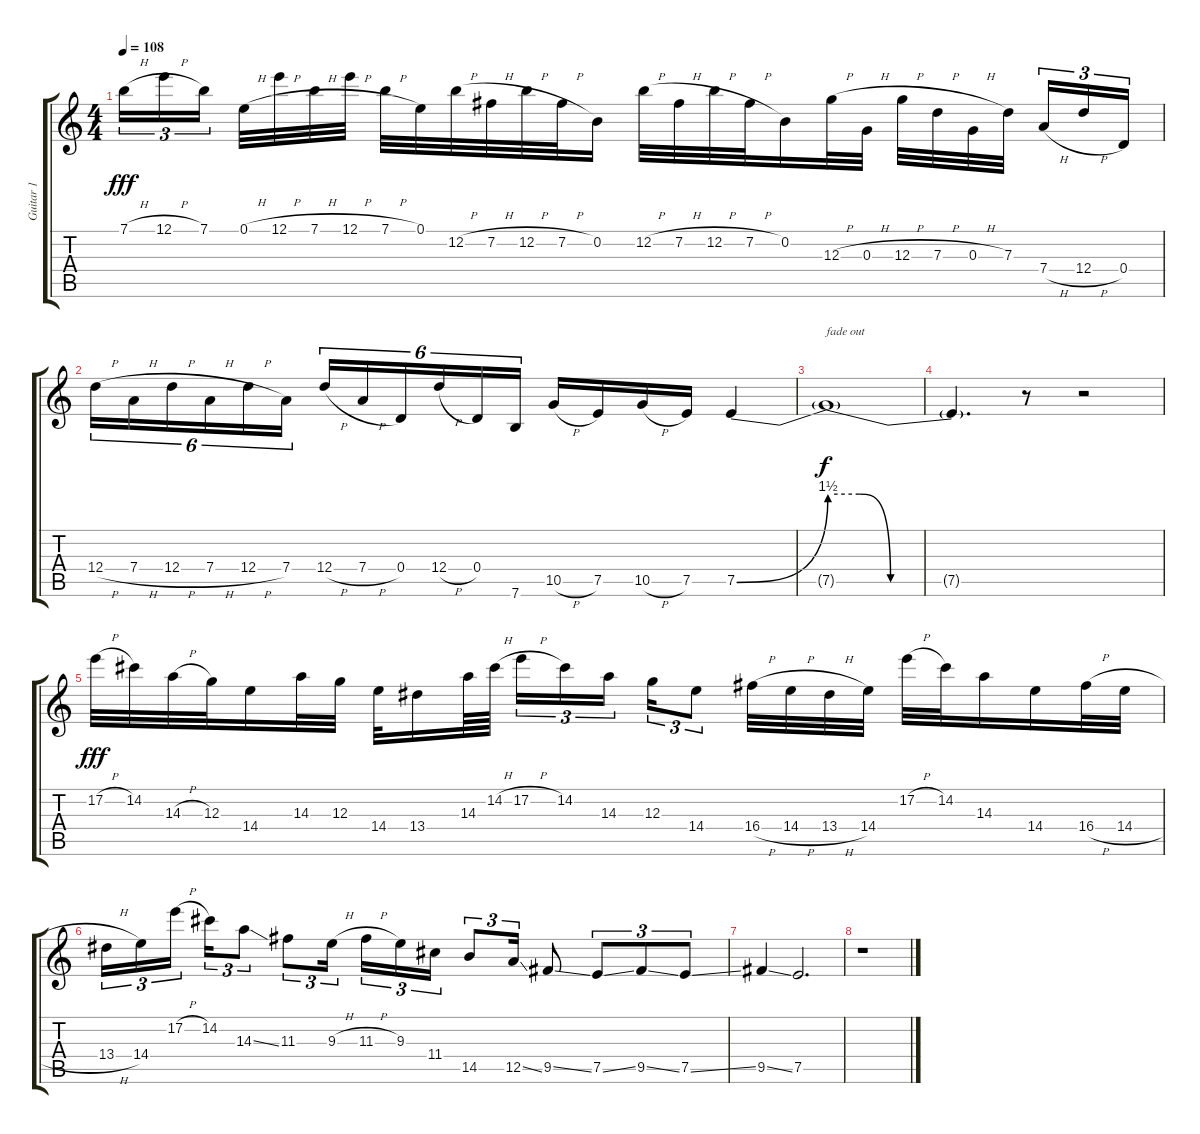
\track ("Guitar 1" "Guitar 1") {instrument distortionguitar}
\staff {score tabs}
\tuning (E4 B3 G3 D3 A2 E2) {hide}
\ts (4 4)
\tempo 108
\clef g2
\ks c
7.1{h}.16{tu (3 2) dy fff} 12.1{h}.16{tu (3 2)} 7.1.16{tu (3 2)} 0.1{h}.32 12.1{h}.32 7.1{h}.32 12.1{h}.32 7.1{h}.32 0.1.32 12.2{h}.32 7.2{h}.32 12.2{h}.32 7.2{h}.32 0.2.16 12.2{h}.32 7.2{h}.32 12.2{h}.32 7.2{h}.32 0.2.16 12.3{h}.32 0.3{h}.32 12.3{h}.32 7.3{h}.32 0.3{h}.32 7.3.32 7.4{h}.16{tu (3 2)} 12.4{h}.16{tu (3 2)} 0.4.16{tu (3 2)} |
12.4{h}.16{tu (6 4)} 7.4{h}.16{tu (6 4)} 12.4{h}.16{tu (6 4)} 7.4{h}.16{tu (6 4)} 12.4{h}.16{tu (6 4)} 7.4.16{tu (6 4)} 12.4{h}.16{tu (6 4)} 7.4{h}.16{tu (6 4)} 0.4.16{tu (6 4)} 12.4{h}.16{tu (6 4)} 0.4.16{tu (6 4)} 7.6.16{tu (6 4)} 10.5{h}.16 7.5.16 10.5{h}.16 7.5.16 7.5{be (bend 0 0 60 6)}.4 |
7.5{be (custom 0 6 15 6 30 0 60 0) t}.1{txt "fade out" dy f volume 4} |
7.5{be (hold 0 0 60 0) t}.4{d} r.8 r.2 |
17.2{h}.32{dy fff volume 4} 14.2.32 14.3{h}.32 12.3.32 14.4.16 14.3.32 12.3.32 14.4.32 13.4.16 14.3.64 14.2{h}.64 17.2{h}.16{tu (3 2)} 14.2.16{tu (3 2)} 14.3.16{tu (3 2)} 12.3.16{tu (3 2)} 14.4.8{tu (3 2)} 16.4{h}.32 14.4{h}.32 13.4{h}.32 14.4.32 17.2{h}.32 14.2.32 14.3.16 14.4.16 16.4{h}.32{volume 4} 14.4{h}.32 |
13.4{h}.16{tu (3 2)} 14.4.16{tu (3 2)} 17.2{h}.16{tu (3 2)} 14.2.16{tu (3 2)} 14.3{ss}.8{tu (3 2)} 11.3.8{tu (3 2)} 9.3{h}.16{tu (3 2)} 11.3{h}.16{tu (3 2)} 9.3.16{tu (3 2)} 11.4.16{tu (3 2)} 14.5.8{tu (3 2)} 12.5{ss}.16{tu (3 2)} 9.5{ss}.8 7.5{ss}.8{tu (3 2)} 9.5{ss}.8{tu (3 2)} 7.5{ss}.8{tu (3 2) volume 2} |
9.5{ss}.4{volume 4} 7.5.2{d} |
r.1{volume 0}
